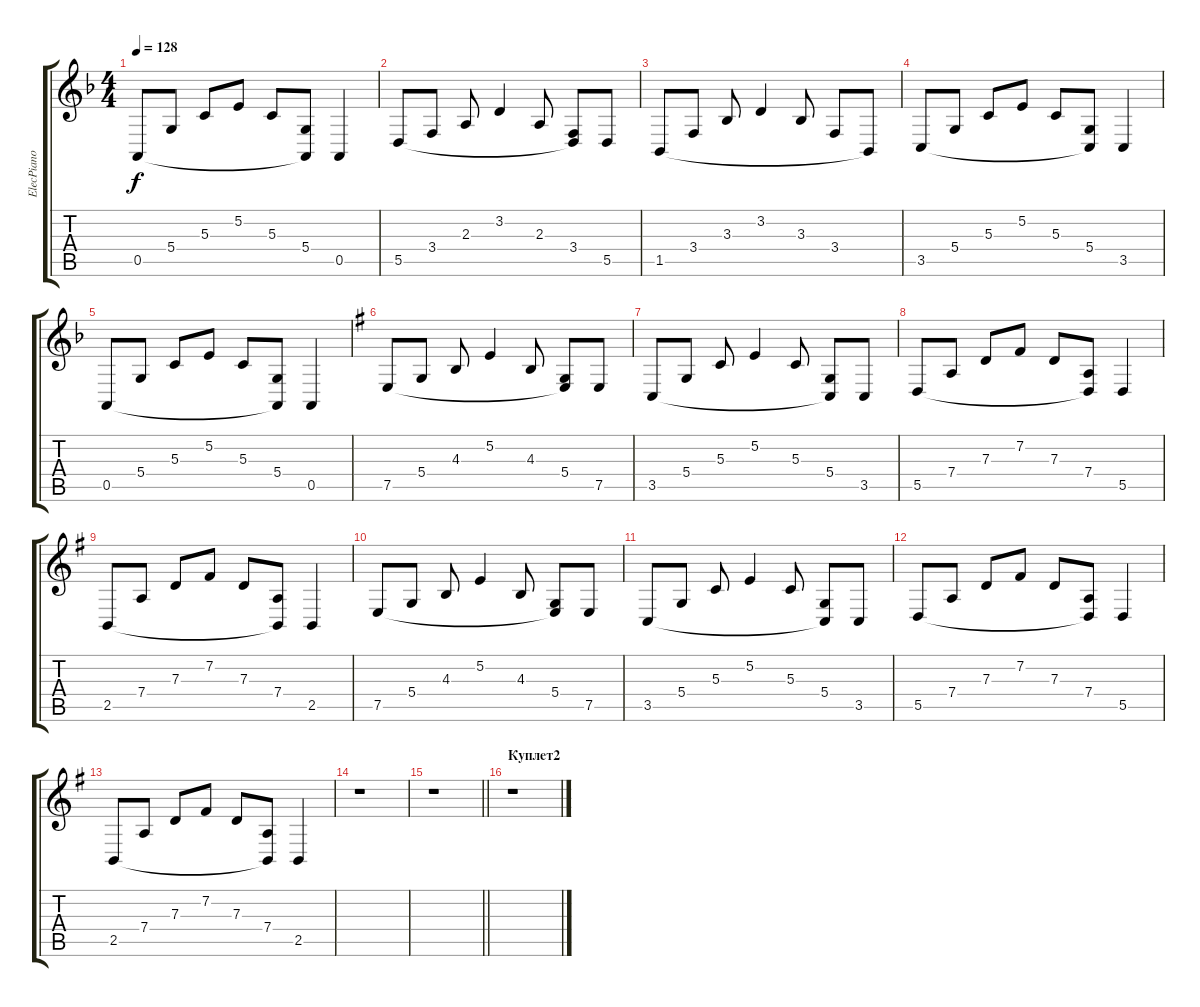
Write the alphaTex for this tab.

\track ("ElecPiano" "ElecPiano") {instrument electricpiano2}
\staff {score tabs}
\tuning (E4 B3 G3 D3 A2 E2) {hide}
\ts (4 4)
\tempo 128
\clef g2
\ks dminor
0.5.8{dy f} 5.4.8 5.3.8 5.2.8 5.3.8 (5.4 0.5{t}).8 0.5.4 |
5.5.8 3.4.8 2.3.8 3.2.4 2.3.8 (3.4 5.5{t}).8 5.5.8 |
1.5.8 3.4.8 3.3.8 3.2.4 3.3.8 3.4.8 1.5{t}.8 |
3.5.8 5.4.8 5.3.8 5.2.8 5.3.8 (5.4 3.5{t}).8 3.5.4 |
0.5.8 5.4.8 5.3.8 5.2.8 5.3.8 (5.4 0.5{t}).8 0.5.4 |
\ks eminor
7.5.8 5.4.8 4.3.8 5.2.4 4.3.8 (5.4 7.5{t}).8 7.5.8 |
3.5.8 5.4.8 5.3.8 5.2.4 5.3.8 (5.4 3.5{t}).8 3.5.8 |
5.5.8 7.4.8 7.3.8 7.2.8 7.3.8 (7.4 5.5{t}).8 5.5.4 |
2.5.8 7.4.8 7.3.8 7.2.8 7.3.8 (7.4 2.5{t}).8 2.5.4 |
7.5.8 5.4.8 4.3.8 5.2.4 4.3.8 (5.4 7.5{t}).8 7.5.8 |
3.5.8 5.4.8 5.3.8 5.2.4 5.3.8 (5.4 3.5{t}).8 3.5.8 |
5.5.8 7.4.8 7.3.8 7.2.8 7.3.8 (7.4 5.5{t}).8 5.5.4 |
2.5.8 7.4.8 7.3.8 7.2.8 7.3.8 (7.4 2.5{t}).8 2.5.4 |
r.1 |
\barLineRight lightlight
r.1 |
\section ("" "Куплет2")
r.1
